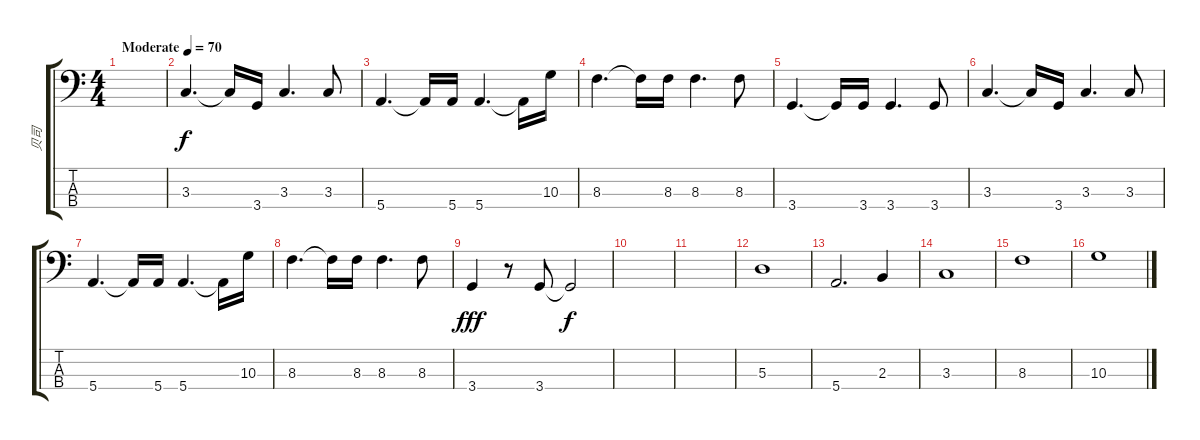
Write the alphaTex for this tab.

\track ("贝司" "贝司") {instrument electricbassfinger}
\staff {score tabs}
\tuning (G2 D2 A1 E1) {hide}
\ts (4 4)
\tempo (70 "Moderate")
\clef f4
\ks c
|
3.3.4{d} 3.3{t}.16 3.4.16 3.3.4{d} 3.3.8 |
5.4.4{d} 5.4{t}.16 5.4.16 5.4.4{d} 5.4{t}.16 10.3.16 |
8.3.4{d} 8.3{t}.16 8.3.16 8.3.4{d} 8.3.8 |
3.4.4{d} 3.4{t}.16 3.4.16 3.4.4{d} 3.4.8 |
3.3.4{d} 3.3{t}.16 3.4.16 3.3.4{d} 3.3.8 |
5.4.4{d} 5.4{t}.16 5.4.16 5.4.4{d} 5.4{t}.16 10.3.16 |
8.3.4{d} 8.3{t}.16 8.3.16 8.3.4{d} 8.3.8 |
3.4.4{dy fff} r.8 3.4.8 3.4{t}.2{dy f} |
|
|
5.3.1 |
5.4.2{d} 2.3.4 |
3.3.1 |
8.3.1 |
10.3.1
